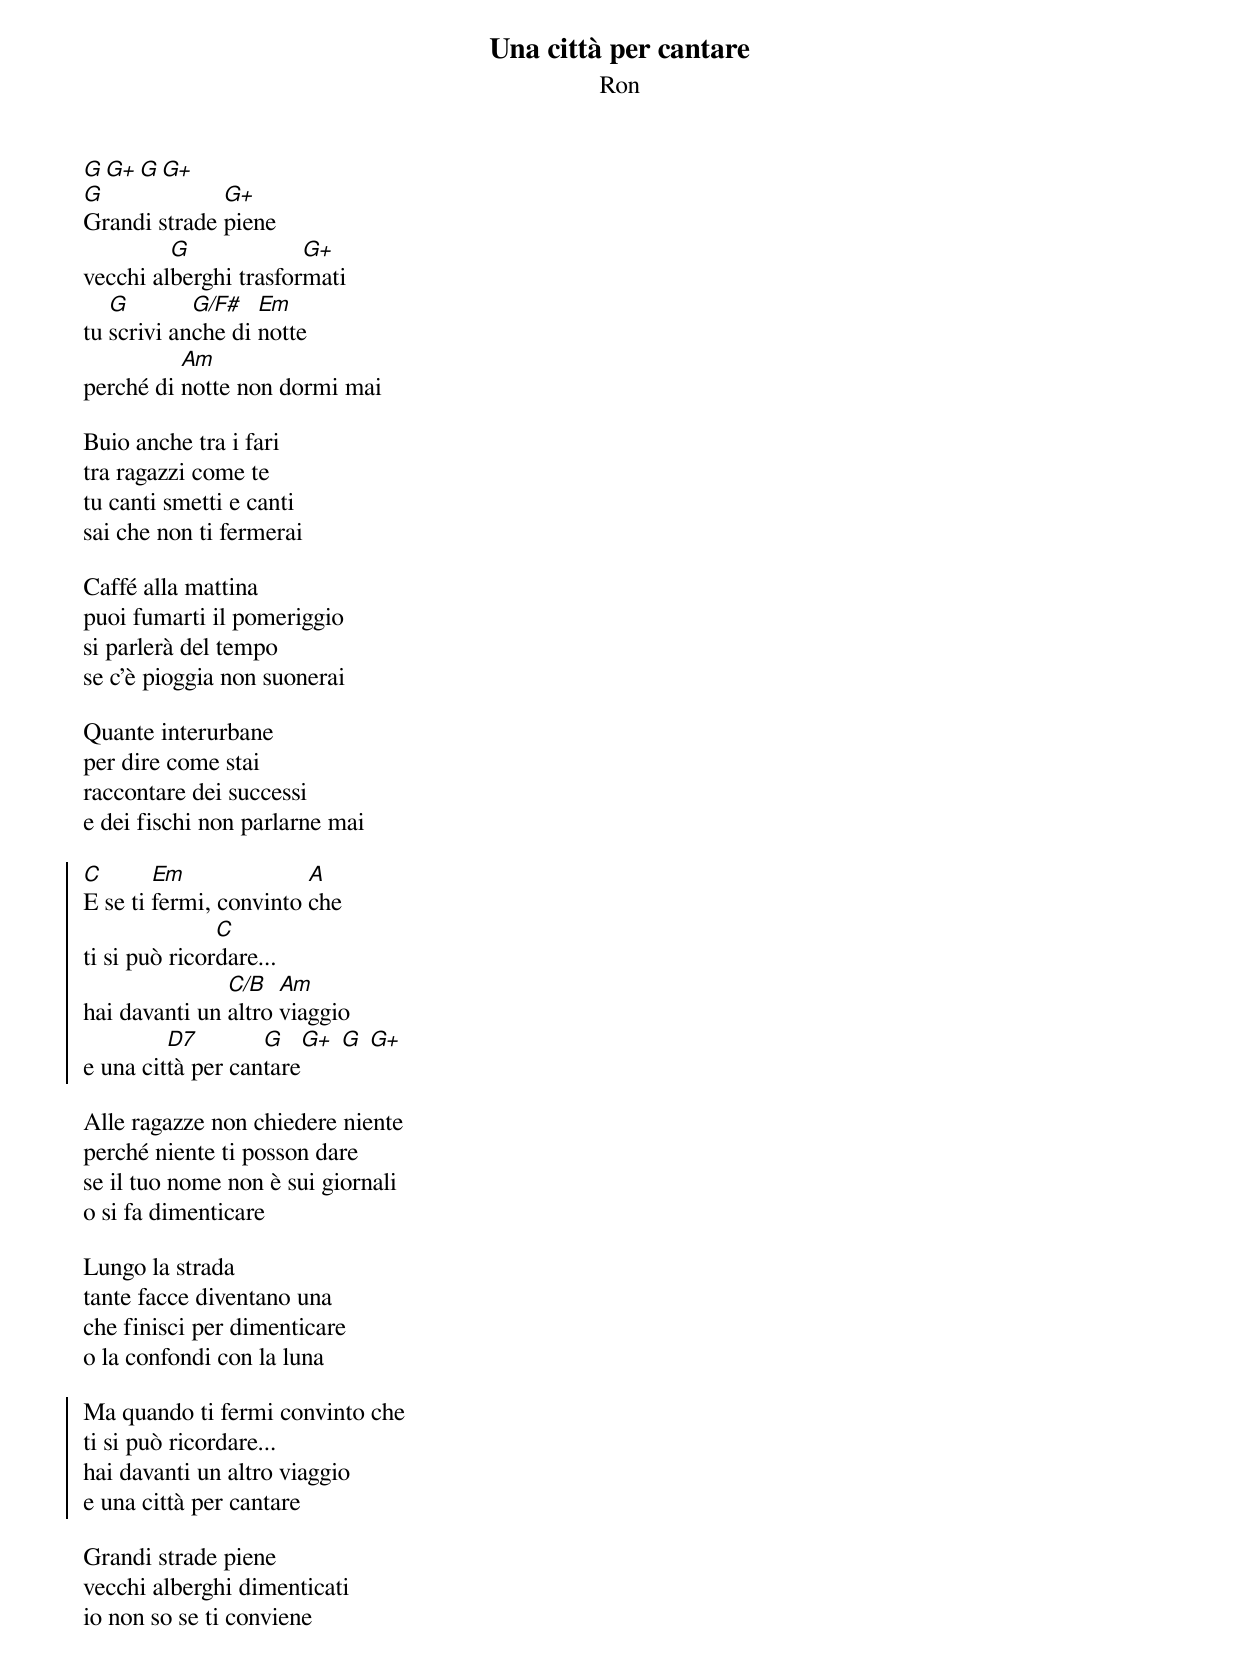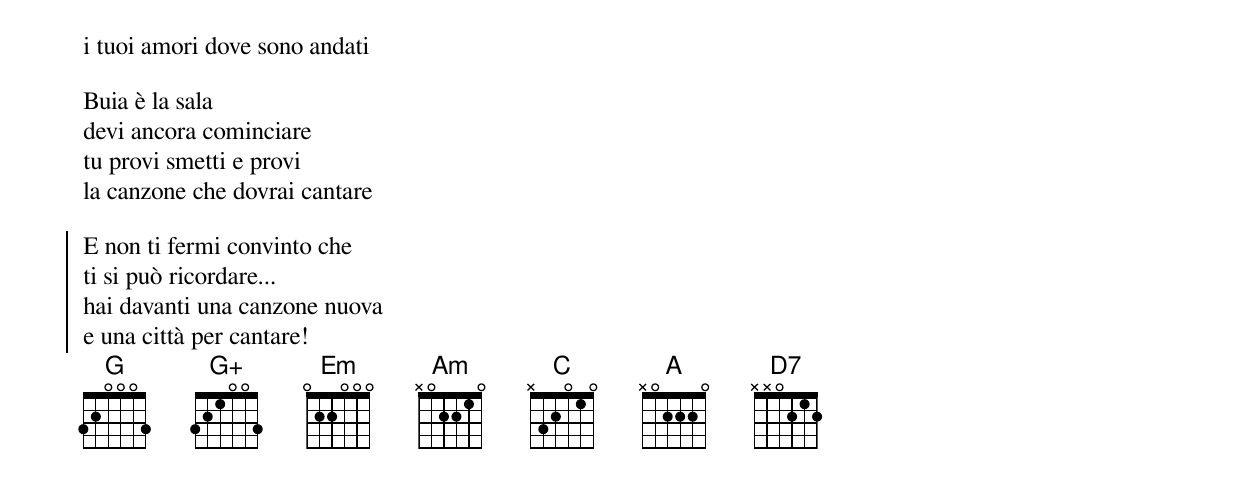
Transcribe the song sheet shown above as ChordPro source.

{title: Una città per cantare}
{subtitle: Ron}
{define: G+ base-fret 0 frets 3 2 1 0 0 3}
[G][G+][G][G+]
[G]Grandi strade [G+]piene
vecchi al[G]berghi trasfor[G+]mati
tu [G]scrivi an[G/F#]che di [Em]notte
perché di [Am]notte non dormi mai

Buio anche tra i fari
tra ragazzi come te
tu canti smetti e canti
sai che non ti fermerai

Caffé alla mattina
puoi fumarti il pomeriggio
si parlerà del tempo
se c'è pioggia non suonerai

Quante interurbane
per dire come stai
raccontare dei successi
e dei fischi non parlarne mai

{soc}
[C]E se ti [Em]fermi, convinto [A]che
ti si può ricor[C]dare...
hai davanti un [C/B]altro [Am]viaggio
e una cit[D7]tà per can[G]tare[G+] [G] [G+]
{eoc}

Alle ragazze non chiedere niente
perché niente ti posson dare
se il tuo nome non è sui giornali
o si fa dimenticare

Lungo la strada
tante facce diventano una
che finisci per dimenticare
o la confondi con la luna

{soc}
Ma quando ti fermi convinto che
ti si può ricordare...
hai davanti un altro viaggio
e una città per cantare
{eoc}

Grandi strade piene
vecchi alberghi dimenticati
io non so se ti conviene
i tuoi amori dove sono andati

Buia è la sala
devi ancora cominciare
tu provi smetti e provi
la canzone che dovrai cantare

{soc}
E non ti fermi convinto che
ti si può ricordare...
hai davanti una canzone nuova
e una città per cantare!
{eoc}
